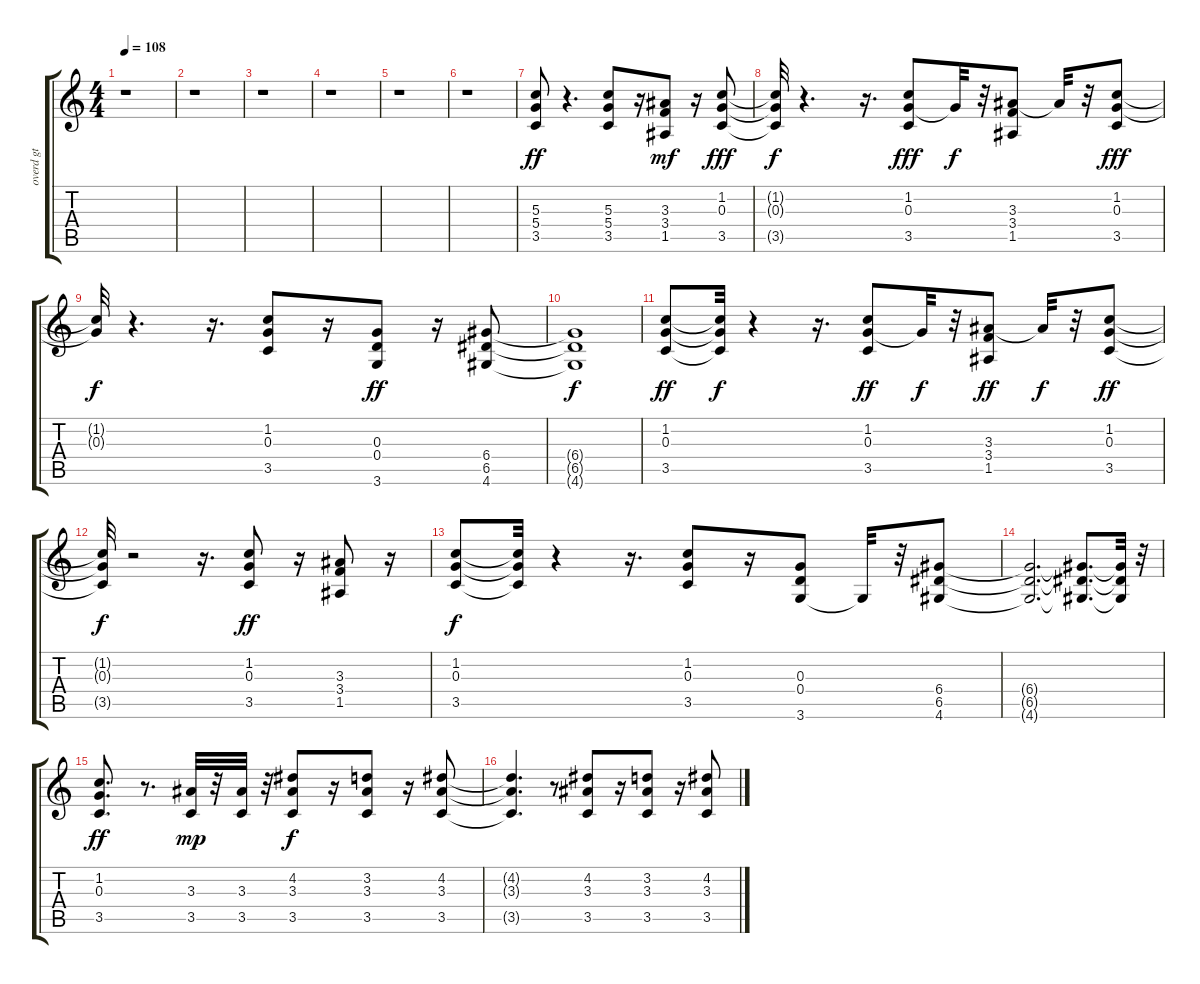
\track ("overd gt" "overd gt") {instrument overdrivenguitar}
\staff {score tabs}
\tuning (E4 B3 G3 D3 A2 E2) {hide}
\ts (4 4)
\tempo 108
\clef g2
\ks c
r.1{dy ff instrument overdrivenguitar} |
r.1 |
r.1 |
r.1 |
r.1 |
r.1 |
(5.3 5.4 3.5).8 r.4{d} (5.3 5.4 3.5).8 r.16 (3.3 3.4 1.5).8{dy mf} r.16 (1.2 0.3 3.5).8{dy fff} |
(1.2{t} 0.3{t} 3.5{t}).32{dy f} r.4{d} r.16{d} (1.2 0.3 3.5).8{dy fff} 0.3{t}.32{dy f} r.32 (3.3 3.4 1.5).8 3.3{t}.32 r.32 (1.2 0.3 3.5).8{dy fff} |
(1.2{t} 0.3{t}).32{dy f} r.4{d} r.16{d} (1.2 0.3 3.5).8 r.16 (0.3 0.4 3.6).8{dy ff} r.16 (6.4 6.5 4.6).8 |
(6.4{t} 6.5{t} 4.6{t}).1{dy f} |
(1.2 0.3 3.5).8{dy ff} (1.2{t} 0.3{t} 3.5{t}).32{dy f} r.4 r.16{d} (1.2 0.3 3.5).8{dy ff} 0.3{t}.32{dy f} r.32 (3.3 3.4 1.5).8{dy ff} 3.3{t}.32{dy f} r.32 (1.2 0.3 3.5).8{dy ff} |
(1.2{t} 0.3{t} 3.5{t}).32{dy f} r.2 r.16{d} (1.2 0.3 3.5).8{dy ff} r.16 (3.3 3.4 1.5).8 r.16 |
(1.2 0.3 3.5).8{dy f} (1.2{t} 0.3{t} 3.5{t}).32 r.4 r.16{d} (1.2 0.3 3.5).8 r.16 (0.3 0.4 3.6).8 3.6{t}.32 r.32 (6.4 6.5 4.6).8 |
(6.4{t} 6.5{t} 4.6{t}).2{d} (6.4{t} 6.5{t} 4.6{t}).8{d} (6.4{t} 6.5{t} 4.6{t}).32 r.32 |
(1.2 0.3 3.5).8{d dy ff} r.8{d} (3.3 3.5).32{dy mp} r.32 (3.3 3.5).32 r.32 (4.2 3.3 3.5).8{dy f} r.16 (3.2 3.3 3.5).8 r.16 (4.2 3.3 3.5).8 |
(4.2{t} 3.3{t} 3.5{t}).4{d} r.8 (4.2 3.3 3.5).8 r.16 (3.2 3.3 3.5).8 r.16 (4.2 3.3 3.5).8
